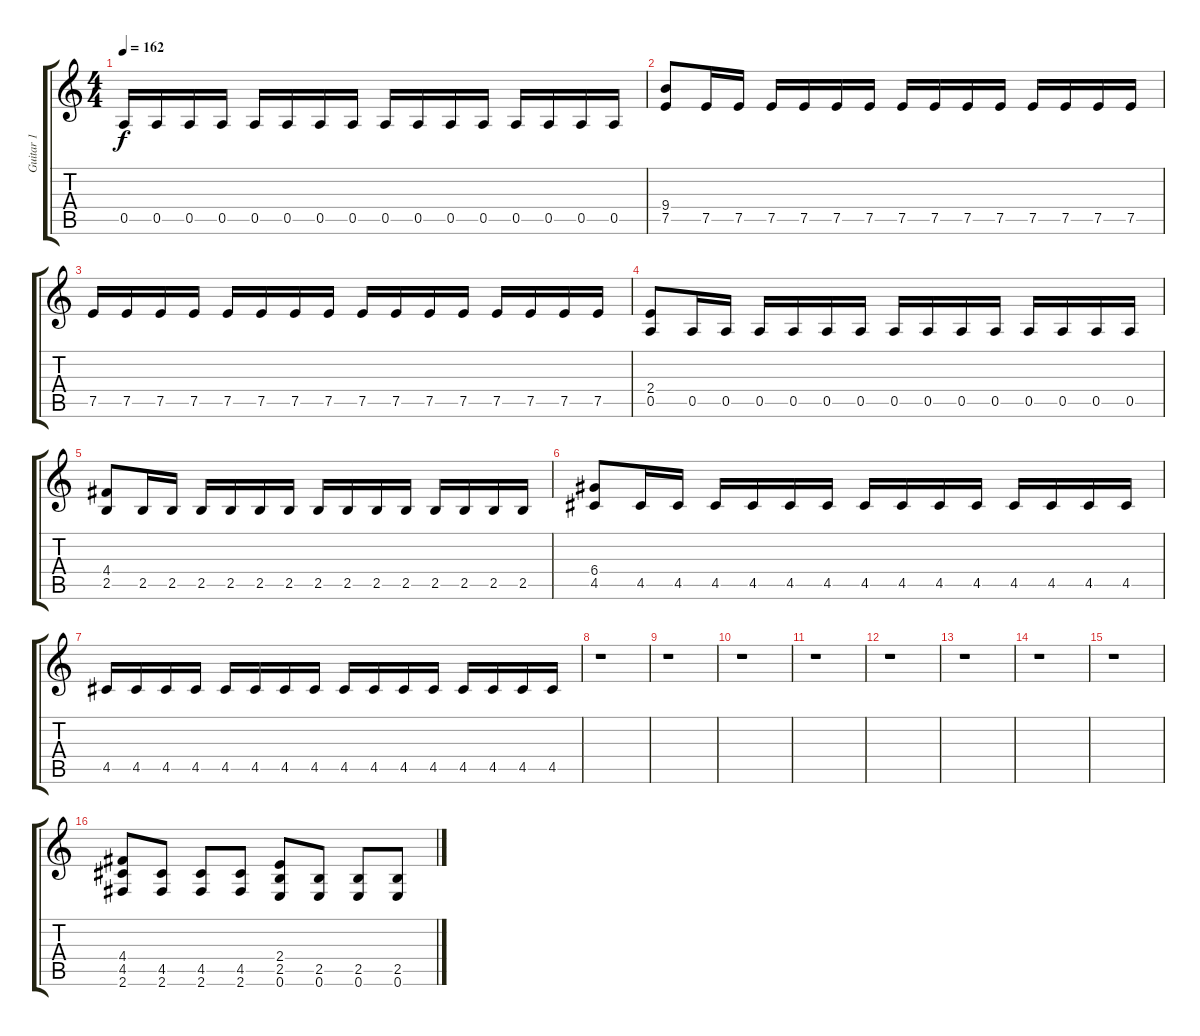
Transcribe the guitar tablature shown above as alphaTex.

\track ("Guitar 1" "Guitar 1") {instrument overdrivenguitar}
\staff {score tabs}
\tuning (E4 B3 G3 D3 A2 E2) {hide}
\ts (4 4)
\tempo 162
\clef g2
\ks c
0.5.16{dy f} 0.5.16 0.5.16 0.5.16 0.5.16 0.5.16 0.5.16 0.5.16 0.5.16 0.5.16 0.5.16 0.5.16 0.5.16 0.5.16 0.5.16 0.5.16 |
(9.4 7.5).8 7.5.16 7.5.16 7.5.16 7.5.16 7.5.16 7.5.16 7.5.16 7.5.16 7.5.16 7.5.16 7.5.16 7.5.16 7.5.16 7.5.16 |
7.5.16 7.5.16 7.5.16 7.5.16 7.5.16 7.5.16 7.5.16 7.5.16 7.5.16 7.5.16 7.5.16 7.5.16 7.5.16 7.5.16 7.5.16 7.5.16 |
(2.4 0.5).8 0.5.16 0.5.16 0.5.16 0.5.16 0.5.16 0.5.16 0.5.16 0.5.16 0.5.16 0.5.16 0.5.16 0.5.16 0.5.16 0.5.16 |
(4.4 2.5).8 2.5.16 2.5.16 2.5.16 2.5.16 2.5.16 2.5.16 2.5.16 2.5.16 2.5.16 2.5.16 2.5.16 2.5.16 2.5.16 2.5.16 |
(6.4 4.5).8 4.5.16 4.5.16 4.5.16 4.5.16 4.5.16 4.5.16 4.5.16 4.5.16 4.5.16 4.5.16 4.5.16 4.5.16 4.5.16 4.5.16 |
4.5.16 4.5.16 4.5.16 4.5.16 4.5.16 4.5.16 4.5.16 4.5.16 4.5.16 4.5.16 4.5.16 4.5.16 4.5.16 4.5.16 4.5.16 4.5.16 |
\section ("" "")
r.1 |
r.1 |
r.1 |
r.1 |
r.1 |
r.1 |
r.1 |
r.1 |
\section ("" "")
(4.4 4.5 2.6).8 (4.5 2.6).8 (4.5 2.6).8 (4.5 2.6).8 (2.4 2.5 0.6).8 (2.5 0.6).8 (2.5 0.6).8 (2.5 0.6).8
